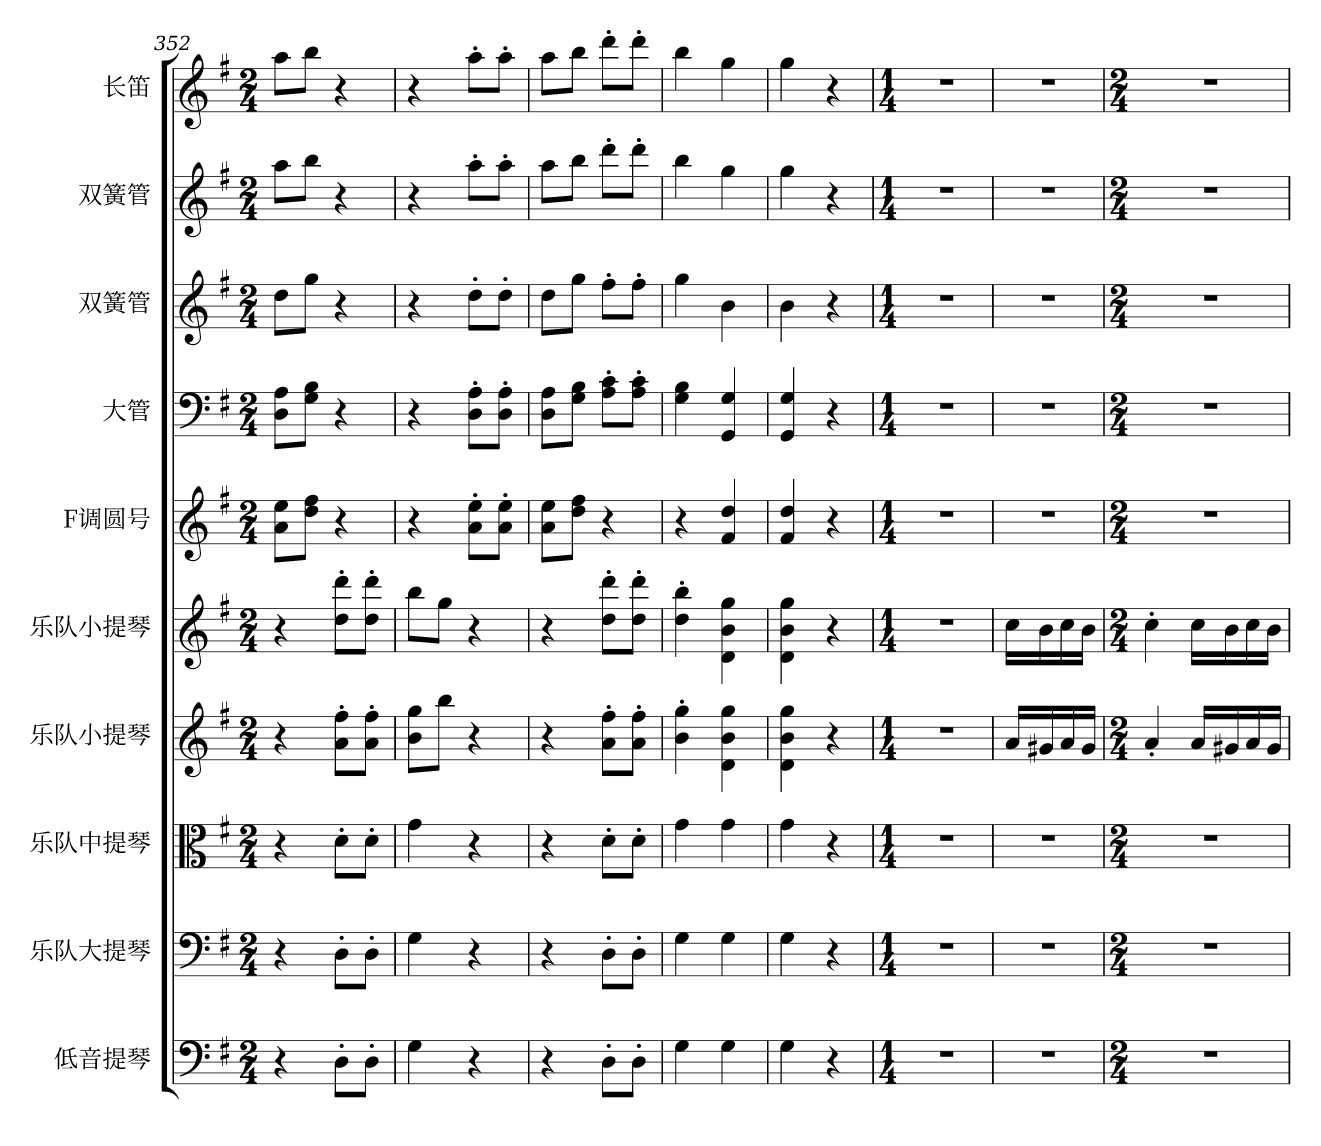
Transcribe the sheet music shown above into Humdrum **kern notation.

**kern	**kern	**kern	**kern	**kern	**kern	**kern	**kern	**kern	**kern
*part10	*part9	*part8	*part7	*part6	*part5	*part4	*part3	*part2	*part1
*staff10	*staff9	*staff8	*staff7	*staff6	*staff5	*staff4	*staff3	*staff2	*staff1
*I"低音提琴	*I"乐队大提琴	*I"乐队中提琴	*I"乐队小提琴	*I"乐队小提琴	*I"F调圆号	*I"大管	*I"双簧管	*I"双簧管	*I"长笛
*clefF4	*clefF4	*clefC3	*clefG2	*clefG2	*clefG2	*clefF4	*clefG2	*clefG2	*clefG2
*ITrd7c12	*	*	*	*	*ITrd4c7	*	*	*	*
*k[f#]	*k[f#]	*k[f#]	*k[f#]	*k[f#]	*k[]	*k[f#]	*k[f#]	*k[f#]	*k[f#]
*M2/4	*M2/4	*M2/4	*M2/4	*M2/4	*M2/4	*M2/4	*M2/4	*M2/4	*M2/4
=352	=352	=352	=352	=352	=352	=352	=352	=352	=352
4r	4r	4r	4r	4r	8d\ 8a\L	8D\ 8A\L	8dd\L	8aa\L	8aa\L
.	.	.	.	.	8g\ 8b\J	8G\ 8B\J	8gg\J	8bb\J	8bb\J
8DD'\L	8D'\L	8d'\L	8a\' 8ff#\'L	8dd\' 8ddd\'L	4r	4r	4r	4r	4r
8DD'\J	8D'\J	8d'\J	8a\' 8ff#\'J	8dd\' 8ddd\'J	.	.	.	.	.
=353	=353	=353	=353	=353	=353	=353	=353	=353	=353
4GG\	4G\	4g\	8b\ 8gg\L	8bb\L	4r	4r	4r	4r	4r
.	.	.	8bb\J	8gg\J	.	.	.	.	.
4r	4r	4r	4r	4r	8d\' 8a\'L	8D\' 8A\'L	8dd'\L	8aa'\L	8aa'\L
.	.	.	.	.	8d\' 8a\'J	8D\' 8A\'J	8dd'\J	8aa'\J	8aa'\J
=354	=354	=354	=354	=354	=354	=354	=354	=354	=354
4r	4r	4r	4r	4r	8d\ 8a\L	8D\ 8A\L	8dd\L	8aa\L	8aa\L
.	.	.	.	.	8g\ 8b\J	8G\ 8B\J	8gg\J	8bb\J	8bb\J
8DD'\L	8D'\L	8d'\L	8a\' 8ff#\'L	8dd\' 8ddd\'L	4r	8A\' 8c\'L	8ff#'\L	8ddd'\L	8ddd'\L
8DD'\J	8D'\J	8d'\J	8a\' 8ff#\'J	8dd\' 8ddd\'J	.	8A\' 8c\'J	8ff#'\J	8ddd'\J	8ddd'\J
=355	=355	=355	=355	=355	=355	=355	=355	=355	=355
4GG\	4G\	4g\	4b\' 4gg\'	4dd\' 4bb\'	4r	4G\ 4B\	4gg\	4bb\	4bb\
4GG\	4G\	4g\	4d\ 4b\ 4gg\	4d\ 4b\ 4gg\	4B/ 4g/	4GG/ 4G/	4b\	4gg\	4gg\
!!LO:PB:g=z
=356	=356	=356	=356	=356	=356	=356	=356	=356	=356
4GG\	4G\	4g\	4d\ 4b\ 4gg\	4d\ 4b\ 4gg\	4B/ 4g/	4GG/ 4G/	4b\	4gg\	4gg\
4r	4r	4r	4r	4r	4r	4r	4r	4r	4r
=357	=357	=357	=357	=357	=357	=357	=357	=357	=357
*M1/4	*M1/4	*M1/4	*M1/4	*M1/4	*M1/4	*M1/4	*M1/4	*M1/4	*M1/4
4r	4r	4r	4r	4r	4r	4r	4r	4r	4r
=358	=358	=358	=358	=358	=358	=358	=358	=358	=358
4r	4r	4r	16a/LL	16cc\LL	4r	4r	4r	4r	4r
.	.	.	16g#X/	16b\	.	.	.	.	.
.	.	.	16a/	16cc\	.	.	.	.	.
.	.	.	16g#/JJ	16b\JJ	.	.	.	.	.
=359	=359	=359	=359	=359	=359	=359	=359	=359	=359
*M2/4	*M2/4	*M2/4	*M2/4	*M2/4	*M2/4	*M2/4	*M2/4	*M2/4	*M2/4
2r	2r	2r	4a'/	4cc'\	2r	2r	2r	2r	2r
.	.	.	16a/LL	16cc\LL	.	.	.	.	.
.	.	.	16g#X/	16b\	.	.	.	.	.
.	.	.	16a/	16cc\	.	.	.	.	.
.	.	.	16g#/JJ	16b\JJ	.	.	.	.	.
=	=	=	=	=	=	=	=	=	=
*-	*-	*-	*-	*-	*-	*-	*-	*-	*-
